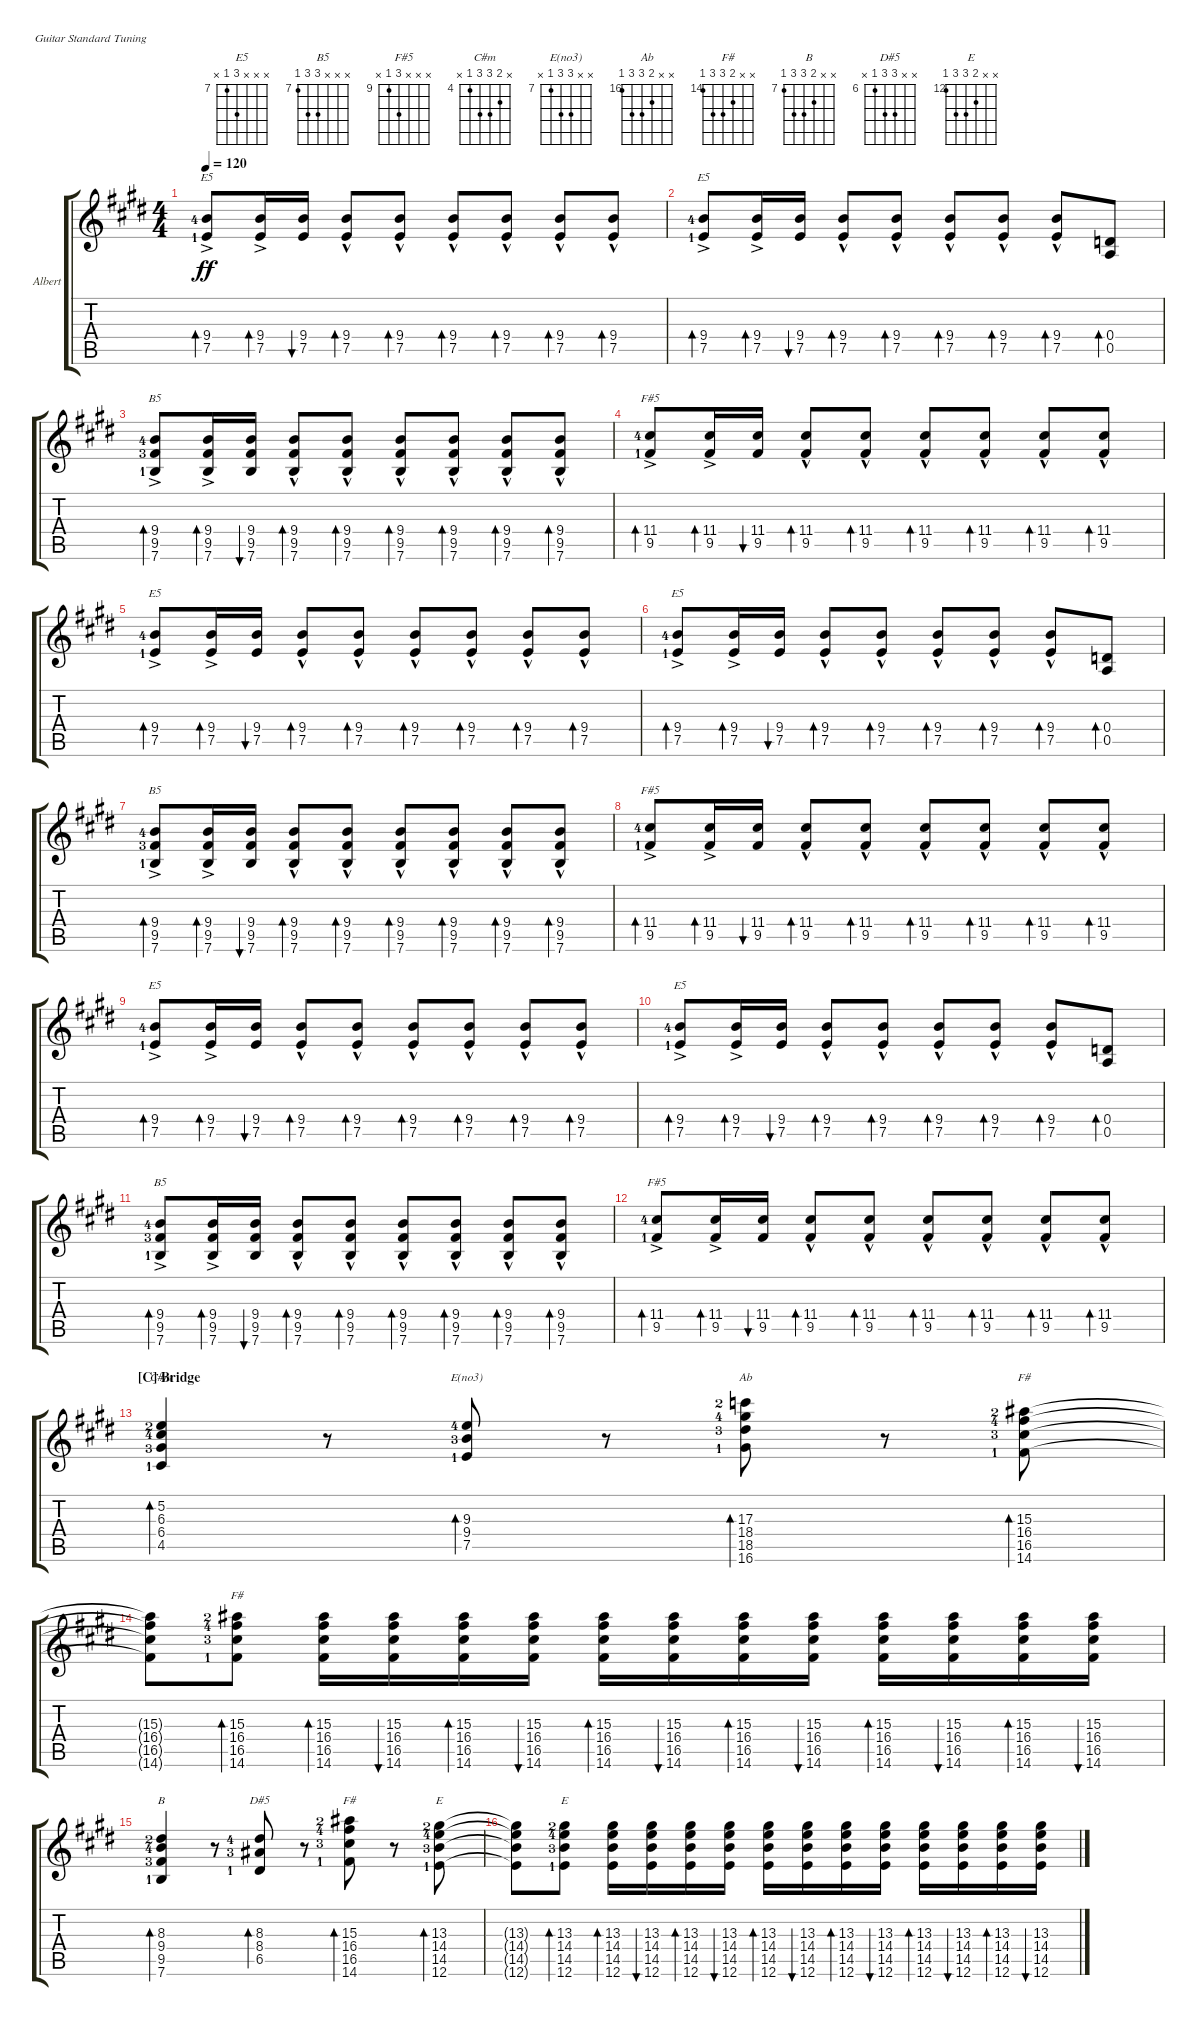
\bracketExtendMode groupsimilarinstruments
\firstSystemTrackNameOrientation horizontal
\otherSystemsTrackNameOrientation horizontal
\track ("Electric Rhythm Guitar" "Albert") {instrument overdrivenguitar}
\staff {score tabs}
\tuning (E4 B3 G3 D3 A2 E2)
\chord ("E5" x x x 9 7 x) {firstfret 7}
\chord ("B5" x x x 9 9 7) {firstfret 7}
\chord ("F#5" x x x 11 9 x) {firstfret 9}
\chord ("C#m" x 5 6 6 4 x) {firstfret 4}
\chord ("E(no3)" x x 9 9 7 x) {firstfret 7}
\chord ("Ab" x x 17 18 18 16) {firstfret 16}
\chord ("F#" x x 15 16 16 14) {firstfret 14}
\chord ("B" x x 8 9 9 7) {firstfret 7}
\chord ("D#5" x x 8 8 6 x) {firstfret 6}
\chord ("E" x x 13 14 14 12) {firstfret 12}
\ts (4 4)
\tempo 120
\clef g2
\scale
0.540968
\ks e
(9.4{ac lf 5} 7.5{ac lf 2}).8{bd 37 ch "E5" dy ff} (9.4{ac} 7.5{ac}).16{bd 36} (9.4 7.5).16{bu 36} (9.4{hac} 7.5{hac}).8{bd 35} (9.4{hac} 7.5{hac}).8{bd 34} (9.4{hac} 7.5{hac}).8{bd 33} (9.4{hac} 7.5{hac}).8{bd 31} (9.4{hac} 7.5{hac}).8{bd 30} (9.4{hac} 7.5{hac}).8{bd 30} |
\scale
0.459047 (9.4{ac lf 5} 7.5{ac lf 2}).8{bd 37 ch "E5"} (9.4{ac} 7.5{ac}).16{bd 36} (9.4 7.5).16{bu 36} (9.4{hac} 7.5{hac}).8{bd 35} (9.4{hac} 7.5{hac}).8{bd 34} (9.4{hac} 7.5{hac}).8{bd 33} (9.4{hac} 7.5{hac}).8{bd 32} (9.4{hac} 7.5{hac}).8{bd 31} (0.4 0.5).8{bd 30} |
\scale
0.543272 (9.4{ac lf 5} 9.5{ac lf 4} 7.6{ac lf 2}).8{bd 30 ch "B5"} (9.4{ac} 9.5{ac} 7.6{ac}).16{bd 33} (9.4 9.5 7.6).16{bu 36} (9.4{hac} 9.5{hac} 7.6{hac}).8{bd 32} (9.4{hac} 9.5{hac} 7.6{hac}).8{bd 31} (9.4{hac} 9.5{hac} 7.6{hac}).8{bd 30} (9.4{hac} 9.5{hac} 7.6{hac}).8{bd 30} (9.4{hac} 9.5{hac} 7.6{hac}).8{bd 37} (9.4{hac} 9.5{hac} 7.6{hac}).8{bd 37} |
\scale
0.456774 (11.4{ac lf 5} 9.5{ac lf 2}).8{bd 37 ch "F#5"} (11.4{ac} 9.5{ac}).16{bd 36} (11.4 9.5).16{bu 36} (11.4{hac} 9.5{hac}).8{bd 37} (11.4{hac} 9.5{hac}).8{bd 35} (11.4{hac} 9.5{hac}).8{bd 34} (11.4{hac} 9.5{hac}).8{bd 33} (11.4{hac} 9.5{hac}).8{bd 32} (11.4{hac} 9.5{hac}).8{bd 31} |
\scale
0.546502 (9.4{ac lf 5} 7.5{ac lf 2}).8{bd 37 ch "E5"} (9.4{ac} 7.5{ac}).16{bd 36} (9.4 7.5).16{bu 36} (9.4{hac} 7.5{hac}).8{bd 35} (9.4{hac} 7.5{hac}).8{bd 34} (9.4{hac} 7.5{hac}).8{bd 33} (9.4{hac} 7.5{hac}).8{bd 31} (9.4{hac} 7.5{hac}).8{bd 30} (9.4{hac} 7.5{hac}).8{bd 30} |
\scale
0.453533 (9.4{ac lf 5} 7.5{ac lf 2}).8{bd 37 ch "E5"} (9.4{ac} 7.5{ac}).16{bd 36} (9.4 7.5).16{bu 36} (9.4{hac} 7.5{hac}).8{bd 35} (9.4{hac} 7.5{hac}).8{bd 34} (9.4{hac} 7.5{hac}).8{bd 33} (9.4{hac} 7.5{hac}).8{bd 32} (9.4{hac} 7.5{hac}).8{bd 31} (0.4 0.5).8{bd 30} |
\scale
0.548801 (9.4{ac lf 5} 9.5{ac lf 4} 7.6{ac lf 2}).8{bd 30 ch "B5"} (9.4{ac} 9.5{ac} 7.6{ac}).16{bd 33} (9.4 9.5 7.6).16{bu 36} (9.4{hac} 9.5{hac} 7.6{hac}).8{bd 32} (9.4{hac} 9.5{hac} 7.6{hac}).8{bd 31} (9.4{hac} 9.5{hac} 7.6{hac}).8{bd 30} (9.4{hac} 9.5{hac} 7.6{hac}).8{bd 30} (9.4{hac} 9.5{hac} 7.6{hac}).8{bd 37} (9.4{hac} 9.5{hac} 7.6{hac}).8{bd 37} |
\scale
0.451254 (11.4{ac lf 5} 9.5{ac lf 2}).8{bd 37 ch "F#5"} (11.4{ac} 9.5{ac}).16{bd 36} (11.4 9.5).16{bu 36} (11.4{hac} 9.5{hac}).8{bd 37} (11.4{hac} 9.5{hac}).8{bd 35} (11.4{hac} 9.5{hac}).8{bd 34} (11.4{hac} 9.5{hac}).8{bd 33} (11.4{hac} 9.5{hac}).8{bd 32} (11.4{hac} 9.5{hac}).8{bd 31} |
\scale
0.552036 (9.4{ac lf 5} 7.5{ac lf 2}).8{bd 37 ch "E5"} (9.4{ac} 7.5{ac}).16{bd 36} (9.4 7.5).16{bu 36} (9.4{hac} 7.5{hac}).8{bd 35} (9.4{hac} 7.5{hac}).8{bd 34} (9.4{hac} 7.5{hac}).8{bd 33} (9.4{hac} 7.5{hac}).8{bd 31} (9.4{hac} 7.5{hac}).8{bd 30} (9.4{hac} 7.5{hac}).8{bd 30} |
\scale
0.448019 (9.4{ac lf 5} 7.5{ac lf 2}).8{bd 37 ch "E5"} (9.4{ac} 7.5{ac}).16{bd 36} (9.4 7.5).16{bu 36} (9.4{hac} 7.5{hac}).8{bd 35} (9.4{hac} 7.5{hac}).8{bd 34} (9.4{hac} 7.5{hac}).8{bd 33} (9.4{hac} 7.5{hac}).8{bd 32} (9.4{hac} 7.5{hac}).8{bd 31} (0.4 0.5).8{bd 30} |
\scale
0.552948 (9.4{ac lf 5} 9.5{ac lf 4} 7.6{ac lf 2}).8{bd 30 ch "B5"} (9.4{ac} 9.5{ac} 7.6{ac}).16{bd 33} (9.4 9.5 7.6).16{bu 36} (9.4{hac} 9.5{hac} 7.6{hac}).8{bd 32} (9.4{hac} 9.5{hac} 7.6{hac}).8{bd 31} (9.4{hac} 9.5{hac} 7.6{hac}).8{bd 30} (9.4{hac} 9.5{hac} 7.6{hac}).8{bd 30} (9.4{hac} 9.5{hac} 7.6{hac}).8{bd 37} (9.4{hac} 9.5{hac} 7.6{hac}).8{bd 37} |
\scale
0.447114 (11.4{ac lf 5} 9.5{ac lf 2}).8{bd 37 ch "F#5"} (11.4{ac} 9.5{ac}).16{bd 36} (11.4 9.5).16{bu 36} (11.4{hac} 9.5{hac}).8{bd 37} (11.4{hac} 9.5{hac}).8{bd 35} (11.4{hac} 9.5{hac}).8{bd 34} (11.4{hac} 9.5{hac}).8{bd 33} (11.4{hac} 9.5{hac}).8{bd 32} (11.4{hac} 9.5{hac}).8{bd 31} |
\section ("C" "Bridge")
\scale
0.480252 (6.3{lf 5} 6.4{lf 4} 4.5{lf 2} 5.2{lf 3}).4{bd 33 ch "C#m"} r.8 (9.3{lf 5} 9.4{lf 4} 7.5{lf 2}).8{bd 39 ch "E(no3)"} r.8 (18.4{lf 5} 18.5{lf 4} 16.6{lf 2} 17.3{lf 3}).8{bd 38 ch "Ab"} r.8 (16.4{lf 5} 16.5{lf 4} 14.6{lf 2} 15.3{lf 3}).8{bd 37 ch "F#"} |
\scale
0.519873 (16.4{t} 16.5{t} 14.6{t} 15.3{t}).8 (15.3{lf 3} 16.4{lf 5} 16.5{lf 4} 14.6{lf 2}).8{bd 37 ch "F#"} (15.3 16.4 16.5 14.6).16{bd 36} (15.3 16.4 16.5 14.6).16{bu 36} (15.3 16.4 16.5 14.6).16{bd 36} (15.3 16.4 16.5 14.6).16{bu 36} (15.3 16.4 16.5 14.6).16{bd 36} (15.3 16.4 16.5 14.6).16{bu 36} (15.3 16.4 16.5 14.6).16{bd 36} (15.3 16.4 16.5 14.6).16{bu 36} (15.3 16.4 16.5 14.6).16{bd 36} (15.3 16.4 16.5 14.6).16{bu 36} (15.3 16.4 16.5 14.6).16{bd 36} (15.3 16.4 16.5 14.6).16{bu 36} |
\scale
0.479755 (8.3{lf 3} 9.4{lf 5} 7.6{lf 2} 9.5{lf 4}).4{bd 36 ch "B"} r.8 (8.3{lf 5} 8.4{lf 4} 6.5{lf 2}).8{bd 35 ch "D#5"} r.8 (16.4{lf 5} 16.5{lf 4} 14.6{lf 2} 15.3{lf 3}).8{bd 34 ch "F#"} r.8 (14.4{lf 5} 14.5{lf 4} 12.6{lf 2} 13.3{lf 3}).8{bd 33 ch "E"} |
\scale
0.520193 (14.4{t} 14.5{t} 12.6{t} 13.3{t}).8 (13.3{lf 3} 14.4{lf 5} 14.5{lf 4} 12.6{lf 2}).8{bd 32 ch "E"} (13.3 14.4 14.5 12.6).16{bd 31} (13.3 14.4 14.5 12.6).16{bu 30} (13.3 14.4 14.5 12.6).16{bd 30} (13.3 14.4 14.5 12.6).16{bu 30} (13.3 14.4 14.5 12.6).16{bd 30} (13.3 14.4 14.5 12.6).16{bu 30} (13.3 14.4 14.5 12.6).16{bd 30} (13.3 14.4 14.5 12.6).16{bu 30} (13.3 14.4 14.5 12.6).16{bd 30} (13.3 14.4 14.5 12.6).16{bu 30} (13.3 14.4 14.5 12.6).16{bd 30} (13.3 14.4 14.5 12.6).16{bu 30}
